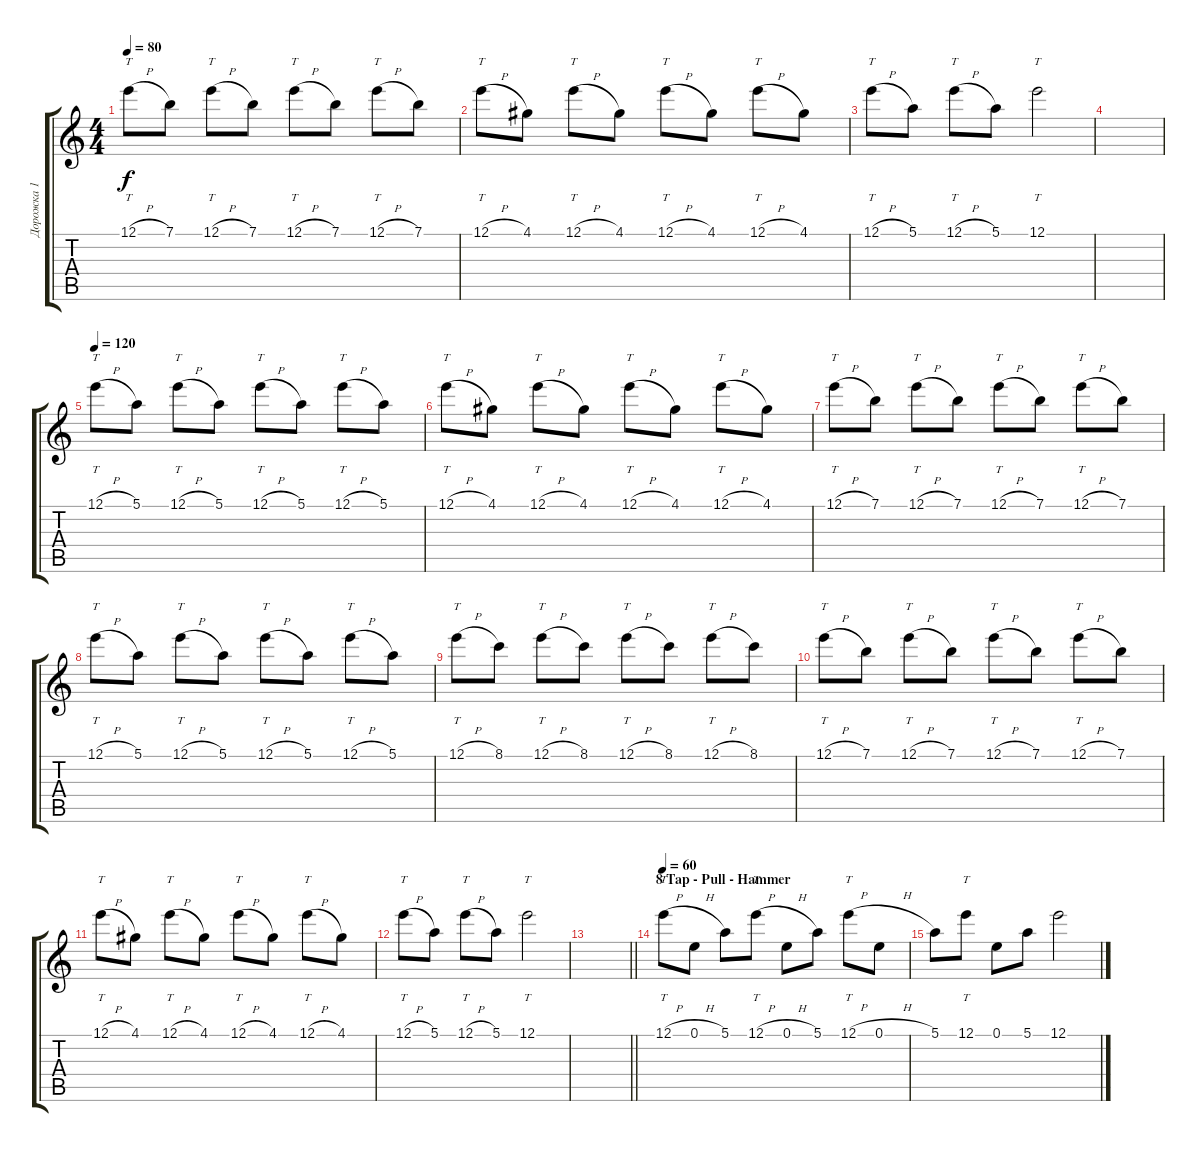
\track ("Дорожка 1" "Дорожка 1") {instrument overdrivenguitar}
\staff {score tabs}
\tuning (E4 B3 G3 D3 A2 E2) {hide}
\ts (4 4)
\tempo 80
\clef g2
\ks c
12.1{h}.8{tt dy f} 7.1.8 12.1{h}.8{tt} 7.1.8 12.1{h}.8{tt} 7.1.8 12.1{h}.8{tt} 7.1.8 |
12.1{h}.8{tt} 4.1.8 12.1{h}.8{tt} 4.1.8 12.1{h}.8{tt} 4.1.8 12.1{h}.8{tt} 4.1.8 |
12.1{h}.8{tt} 5.1.8 12.1{h}.8{tt} 5.1.8 12.1.2{tt} |
|
\tempo 120
12.1{h}.8{tt} 5.1.8 12.1{h}.8{tt} 5.1.8 12.1{h}.8{tt} 5.1.8 12.1{h}.8{tt} 5.1.8 |
12.1{h}.8{tt} 4.1.8 12.1{h}.8{tt} 4.1.8 12.1{h}.8{tt} 4.1.8 12.1{h}.8{tt} 4.1.8 |
12.1{h}.8{tt} 7.1.8 12.1{h}.8{tt} 7.1.8 12.1{h}.8{tt} 7.1.8 12.1{h}.8{tt} 7.1.8 |
12.1{h}.8{tt} 5.1.8 12.1{h}.8{tt} 5.1.8 12.1{h}.8{tt} 5.1.8 12.1{h}.8{tt} 5.1.8 |
12.1{h}.8{tt} 8.1.8 12.1{h}.8{tt} 8.1.8 12.1{h}.8{tt} 8.1.8 12.1{h}.8{tt} 8.1.8 |
12.1{h}.8{tt} 7.1.8 12.1{h}.8{tt} 7.1.8 12.1{h}.8{tt} 7.1.8 12.1{h}.8{tt} 7.1.8 |
12.1{h}.8{tt} 4.1.8 12.1{h}.8{tt} 4.1.8 12.1{h}.8{tt} 4.1.8 12.1{h}.8{tt} 4.1.8 |
12.1{h}.8{tt} 5.1.8 12.1{h}.8{tt} 5.1.8 12.1.2{tt} |
\barLineRight lightlight
|
\section ("" "8 Tap - Pull - Hammer")
\tempo 60
12.1{h}.8{tt} 0.1{h}.8 5.1.8 12.1{h}.8{tt} 0.1{h}.8 5.1.8 12.1{h}.8{tt} 0.1{h}.8 |
5.1.8 12.1.8{tt} 0.1.8 5.1.8 12.1.2
